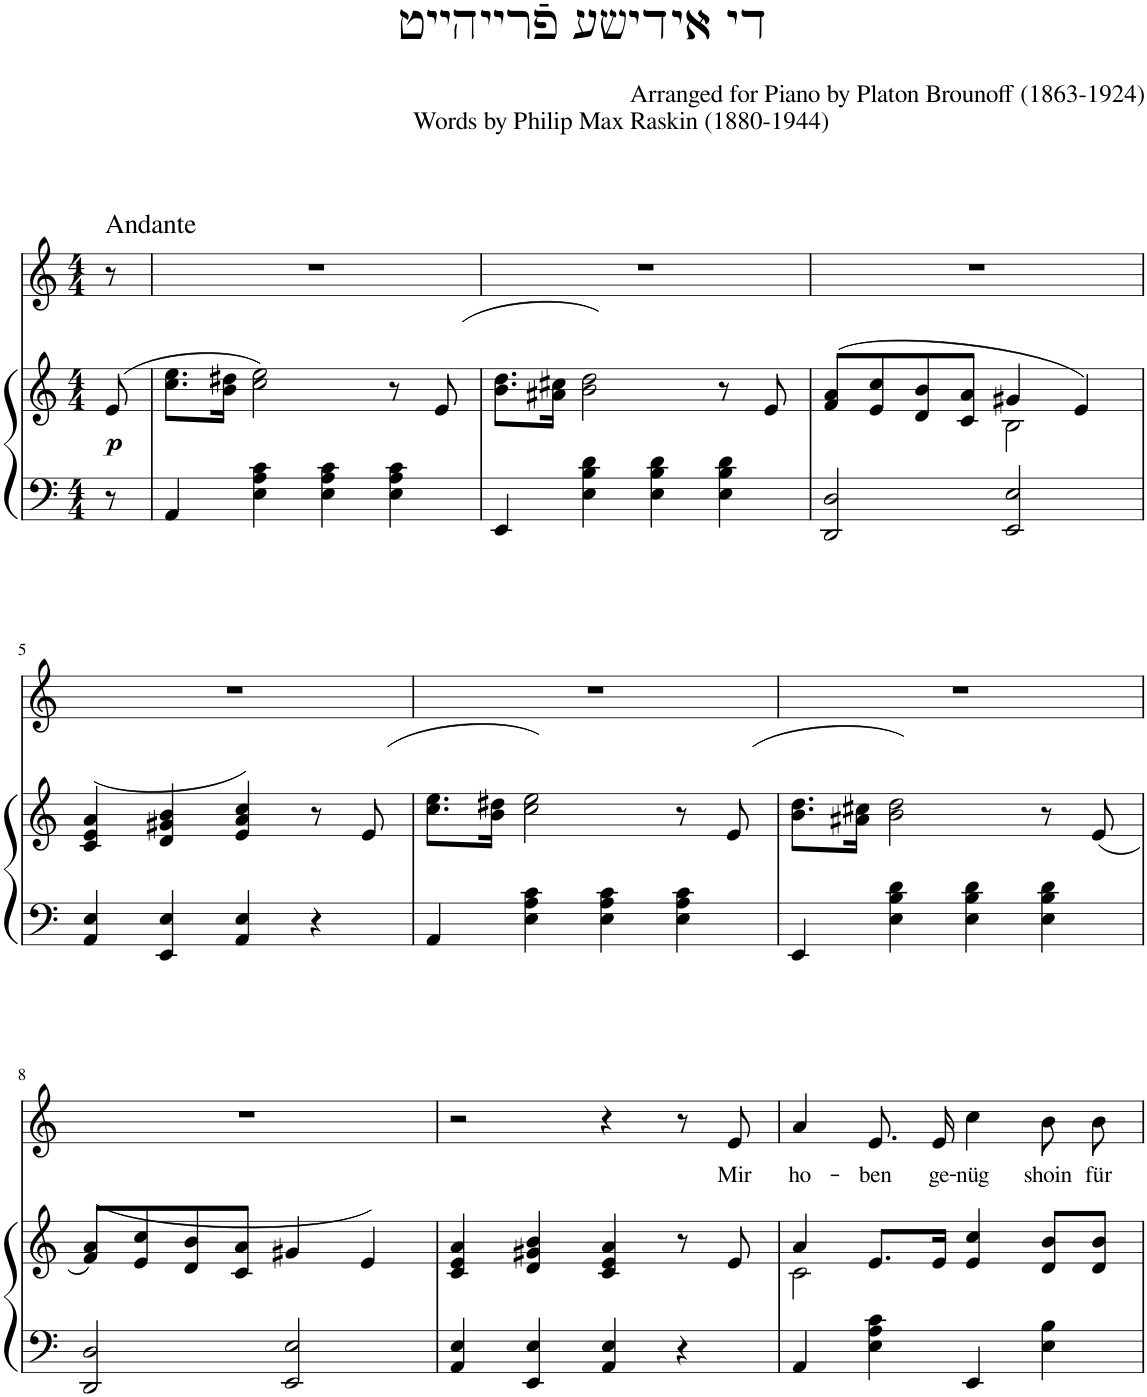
**kern	**kern	**dynam	**kern	**text
*part2	*part2	*part2	*part1	*part1
*staff3	*staff2	*staff2/3	*staff1	*staff1
*I"Klavier	*	*	*I"Piano	*
*	*	*	*I'Pno	*
*clefF4	*clefG2	*	*clefG2	*
*k[]	*k[]	*	*k[]	*
*M4/4	*M4/4	*	*M4/4	*
=1	=1	=1	=1	=1
!	!	!	!LO:TX:a:t=Andante	!
!	!	!LO:DY:b	!	!
8r	(8e/	p	8r	.
=2	=2	=2	=2	=2
4AA/	8.cc\ 8.ee\L	.	1r	.
.	16b\ 16dd#X\Jk	.	.	.
4E\ 4A\ 4c\	2cc\ 2ee\)	.	.	.
4E\ 4A\ 4c\	.	.	.	.
4E\ 4A\ 4c\	8r	.	.	.
.	(8e/	.	.	.
=3	=3	=3	=3	=3
4EE/	8.b\ 8.dd\L	.	1r	.
.	16a#X\ 16cc#X\Jk	.	.	.
4E\ 4B\ 4d\	2b\ 2dd\)	.	.	.
4E\ 4B\ 4d\	.	.	.	.
4E\ 4B\ 4d\	8r	.	.	.
.	8e/	.	.	.
=4	=4	=4	=4	=4
*	*^	*	*	*
2DD/ 2D/	(8f/ 8a/L	2ryy	.	1r	.
.	8e/ 8cc/	.	.	.	.
.	8d/ 8b/	.	.	.	.
.	8c/ 8a/J	.	.	.	.
2EE/ 2E/	4g#X/	2B\	.	.	.
.	4e/)	.	.	.	.
*	*v	*v	*	*	*
!!LO:LB:g=z
=5	=5	=5	=5	=5
4AA/ 4E/	(4c/ 4e/ 4a/	.	1r	.
4EE/ 4E/	4d/ 4g#X/ 4b/	.	.	.
4AA/ 4E/	4e/ 4a/ 4cc/)	.	.	.
4r	8r	.	.	.
.	(8e/	.	.	.
=6	=6	=6	=6	=6
4AA/	8.cc\ 8.ee\L	.	1r	.
.	16b\ 16dd#X\Jk	.	.	.
4E\ 4A\ 4c\	2cc\ 2ee\)	.	.	.
4E\ 4A\ 4c\	.	.	.	.
4E\ 4A\ 4c\	8r	.	.	.
.	(8e/	.	.	.
=7	=7	=7	=7	=7
4EE/	8.b\ 8.dd\L	.	1r	.
.	16a#X\ 16cc#X\Jk	.	.	.
4E\ 4B\ 4d\	2b\ 2dd\)	.	.	.
4E\ 4B\ 4d\	.	.	.	.
4E\ 4B\ 4d\	8r	.	.	.
.	(8e/	.	.	.
!!LO:LB:g=z
=8	=8	=8	=8	=8
2DD/ 2D/	(8f/ 8a/L)	.	1r	.
.	8e/ 8cc/	.	.	.
.	8d/ 8b/	.	.	.
.	8c/ 8a/J	.	.	.
2EE/ 2E/	4g#X/	.	.	.
.	4e/)	.	.	.
=9	=9	=9	=9	=9
4AA/ 4E/	4c/ 4e/ 4a/	.	2r	.
4EE/ 4E/	4d/ 4g#X/ 4b/	.	.	.
4AA/ 4E/	4c/ 4e/ 4a/	.	4r	.
4r	8r	.	8r	.
!	!	!	!	!LO:LY:b
.	8e/	.	8e/	Mir
=10	=10	=10	=10	=10
*	*^	*	*	*
!	!	!	!	!	!LO:LY:b
4AA/	4a/	2c\	.	4a/	ho-
!	!	!	!	!	!LO:LY:b
4E\ 4A\ 4c\	8.e/L	.	.	8.e/L	-ben
!	!	!	!	!	!LO:LY:b
.	16e/Jk	.	.	16e/Jk	ge-
!	!	!	!	!	!LO:LY:b
4EE/	4e/ 4cc/	2ryy	.	4cc\	-nüg
!	!	!	!	!	!LO:LY:b
4E\ 4B\	8d/ 8b/L	.	.	8b\L	shoin
!	!	!	!	!	!LO:LY:b
.	8d/ 8b/J	.	.	8b\J	für
*	*v	*v	*	*	*
=	=	=	=	=
*-	*-	*-	*-	*-
